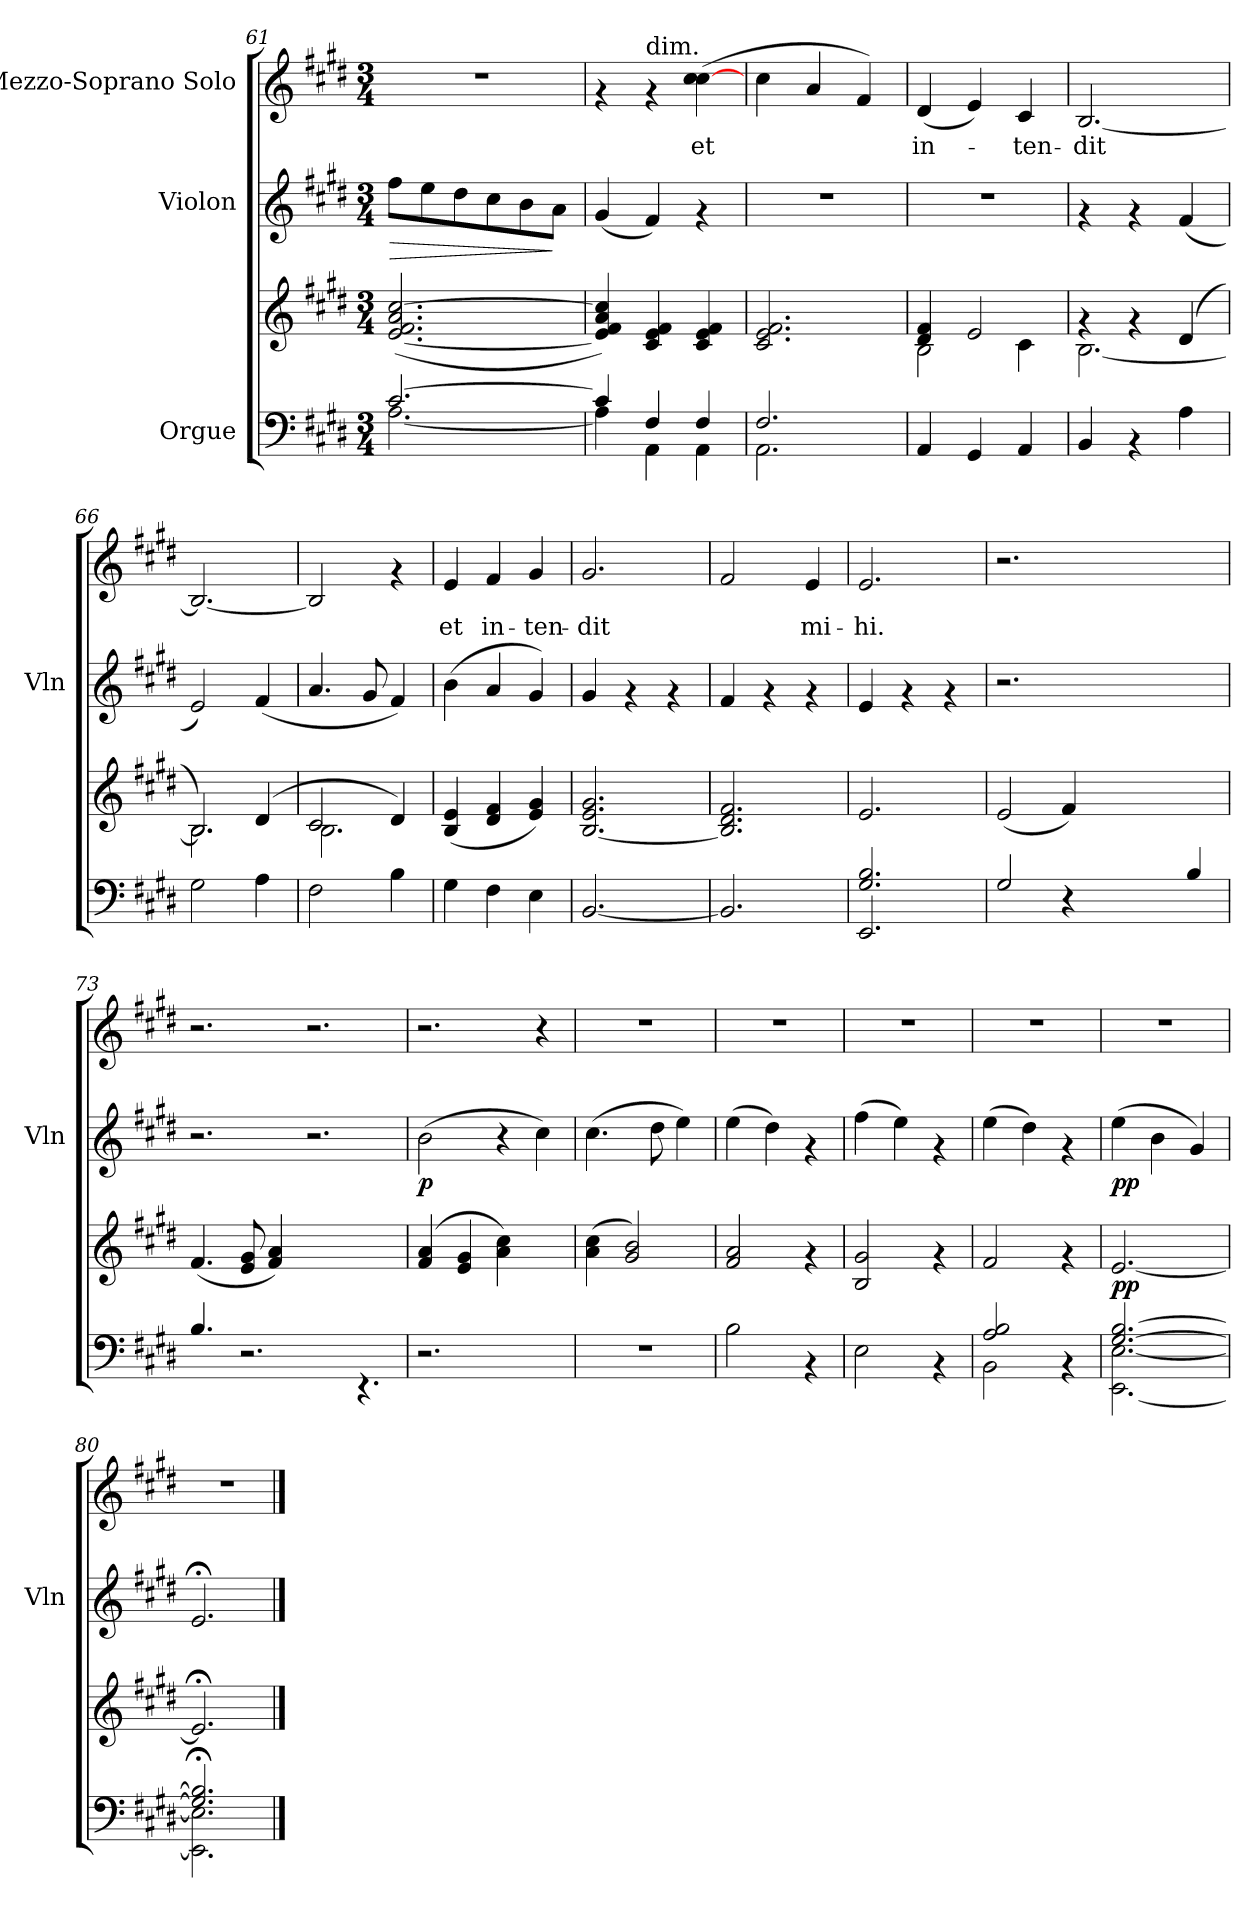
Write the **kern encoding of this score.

**kern	**kern	**dynam	**kern	**dynam	**kern	**text
*part3	*part3	*part3	*part2	*part2	*part1	*part1
*staff4	*staff3	*staff3/4	*staff2	*staff2	*staff1	*staff1
*I"Orgue	*	*	*I"Violon	*	*I"Mezzo-Soprano Solo	*
*	*	*	*I'Vln	*	*	*
*clefF4	*clefG2	*	*clefG2	*	*clefG2	*
*k[f#c#g#d#]	*k[f#c#g#d#]	*	*k[f#c#g#d#]	*	*k[f#c#g#d#]	*
*E:	*E:	*	*E:	*	*E:	*
*M3/4	*M3/4	*	*M3/4	*	*M3/4	*
=61	=61	=61	=61	=61	=61	=61
*^	*	*	*	*	*	*
!	!	!	!	!	!LO:HP:b	!	!
[>2.c#/	[<2.A\	(>[<2.e/ 2.f#/ 2.a/ [>2.cc#/	.	8ff#\L	>	2.r	.
.	.	.	.	8ee\	.	.	.
.	.	.	.	8dd#\	.	.	.
.	.	.	.	8cc#\	.	.	.
.	.	.	.	8b\	.	.	.
.	.	.	.	8a\J	]	.	.
=62	=62	=62	=62	=62	=62	=62	=62
4c#/]	4A\]	4e/] 4f#/ 4a/ 4cc#/])	.	(<4g#/	.	4rf	.
!	!	!	!	!	!	!LO:TX:a:t=dim.	!
4F#/	4AA\	4c#/ 4e/ 4f#/	.	4f#/)	.	4rf	.
!	!	!	!	!	!	!	!LO:LY:b
4F#/	4AA\	4c#/ 4e/ 4f#/	.	4rf	.	(>4cc#\ [>4cc#\	et
=63	=63	=63	=63	=63	=63	=63	=63
2.F#/	2.AA\	2.c#/ 2.e/ 2.f#/	.	2.r	.	4cc#\	.
.	.	.	.	.	.	4a/	.
.	.	.	.	.	.	4f#/)	.
*v	*v	*	*	*	*	*	*
=64	=64	=64	=64	=64	=64	=64
*	*^	*	*	*	*	*
!	!	!	!	!	!	!	!LO:LY:b
4AA/	4d#/ 4f#/	2B\	.	2.r	.	(<4d#/	in-
4GG#/	2e/	.	.	.	.	4e/)	.
!	!	!	!	!	!	!	!LO:LY:b
4AA/	.	4c#\	.	.	.	4c#/	-ten-
!!LO:LB:g=z
=65	=65	=65	=65	=65	=65	=65	=65
!	!	!	!	!	!	!	!LO:LY:b
4BB/	4rf	[<2.B\	.	4rf	.	[<2.B/	-dit
4rAA	4rf	.	.	4rf	.	.	.
4A\	(>4d#/	.	.	(<4f#/	.	.	.
=66	=66	=66	=66	=66	=66	=66	=66
*	*	*^	*	*	*	*	*
2G#\	2.B/)	2.B\]	2ryy	.	2e/)	.	2.B/_	.
4A\	.	.	(>4d#/	.	(<4f#/	.	.	.
*	*	*v	*v	*	*	*	*	*
=67	=67	=67	=67	=67	=67	=67	=67
2F#\	2c#/	2.B\	.	4.a/	.	2B/]	.
.	.	.	.	8g#/	.	.	.
4B\	4d#/)	.	.	4f#/)	.	4rf	.
*	*v	*v	*	*	*	*	*
=68	=68	=68	=68	=68	=68	=68
!	!	!	!	!	!	!LO:LY:b
4G#\	(<4B/ 4e/	.	(>4b\	.	4e/	et
!	!	!	!	!	!	!LO:LY:b
4F#\	4d#/ 4f#/	.	4a/	.	4f#/	in-
!	!	!	!	!	!	!LO:LY:b
4E\	4e/ 4g#/)	.	4g#/)	.	4g#/	-ten-
=69	=69	=69	=69	=69	=69	=69
!	!	!	!	!	!	!LO:LY:b
[<2.BB/	[<2.B/ 2.e/ 2.g#/	.	4g#/	.	2.g#/	-dit
.	.	.	4rf	.	.	.
.	.	.	4rf	.	.	.
=70	=70	=70	=70	=70	=70	=70
2.BB/]	2.B/] 2.d#/ 2.f#/	.	4f#/	.	2f#/	.
.	.	.	4rf	.	.	.
!	!	!	!	!	!	!LO:LY:b
.	.	.	4rf	.	4e/	mi-
=71	=71	=71	=71	=71	=71	=71
*^	*	*	*	*	*	*
!	!	!	!	!	!	!	!LO:LY:b
2.G#/ 2.B/	2.EE/	2.e/	.	4e/	.	2.e/	-hi.
.	.	.	.	4rf	.	.	.
.	.	.	.	4rf	.	.	.
*v	*v	*	*	*	*	*	*
=72	=72	=72	=72	=72	=72	=72
2G#/	(<2e/	.	2.r	.	2.r	.
4r	4f#/)	.	.	.	.	.
2.ryy	1ryy	.	1ryy	.	1ryy	.
4B/	.	.	.	.	.	.
!!LO:LB:g=z
=73	=73	=73	=73	=73	=73	=73
4.B/	(<4.f#/	.	2.r	.	2.r	.
2.r	8e/ 8g#/	.	.	.	.	.
.	4f#/ 4a/)	.	.	.	.	.
.	2.ryy	.	2.r	.	2.r	.
4.rEE	.	.	.	.	.	.
=74	=74	=74	=74	=74	=74	=74
!	!	!	!	!LO:DY:b	!	!
2.r	(>4f#/ 4a/	.	(>2b\	p	2.r	.
.	4e/ 4g#/	.	.	.	.	.
.	4a\ 4cc#\)	.	4r	.	.	.
4ryy	4ryy	.	4cc#\)	.	4r	.
=75	=75	=75	=75	=75	=75	=75
2.r	(>4a\ 4cc#\	.	(>4.cc#\	.	2.r	.
.	2g#/ 2b/)	.	.	.	.	.
.	.	.	8dd#\	.	.	.
.	.	.	4ee\)	.	.	.
=76	=76	=76	=76	=76	=76	=76
2B\	2f#/ 2a/	.	(>4ee\	.	2.r	.
.	.	.	4dd#\)	.	.	.
4rAA	4rf	.	4rf	.	.	.
=77	=77	=77	=77	=77	=77	=77
2E\	2B/ 2g#/	.	(>4ff#\	.	2.r	.
.	.	.	4ee\)	.	.	.
4rAA	4rf	.	4rf	.	.	.
=78	=78	=78	=78	=78	=78	=78
*^	*	*	*	*	*	*
2A/ 2B/	2BB\	2f#/	.	(>4ee\	.	2.r	.
.	.	.	.	4dd#\)	.	.	.
4rAA	4ryy	4rf	.	4rf	.	.	.
=79	=79	=79	=79	=79	=79	=79	=79
!	!	!	!LO:DY:a=2	!	!LO:DY:b	!	!
[>2.G#/ [>2.B/	[<2.EE\ [<2.E\	[<2.e/	pp	(>4ee\	pp	2.r	.
.	.	.	.	4b\	.	.	.
.	.	.	.	4g#/)	.	.	.
=80	=80	=80	=80	=80	=80	=80	=80
2.G#/];< 2.B/];<	2.EE\] 2.E\]	2.e;</]	.	2.e;</	.	2.r	.
*v	*v	*	*	*	*	*	*
==	==	==	==	==	==	==
*-	*-	*-	*-	*-	*-	*-
